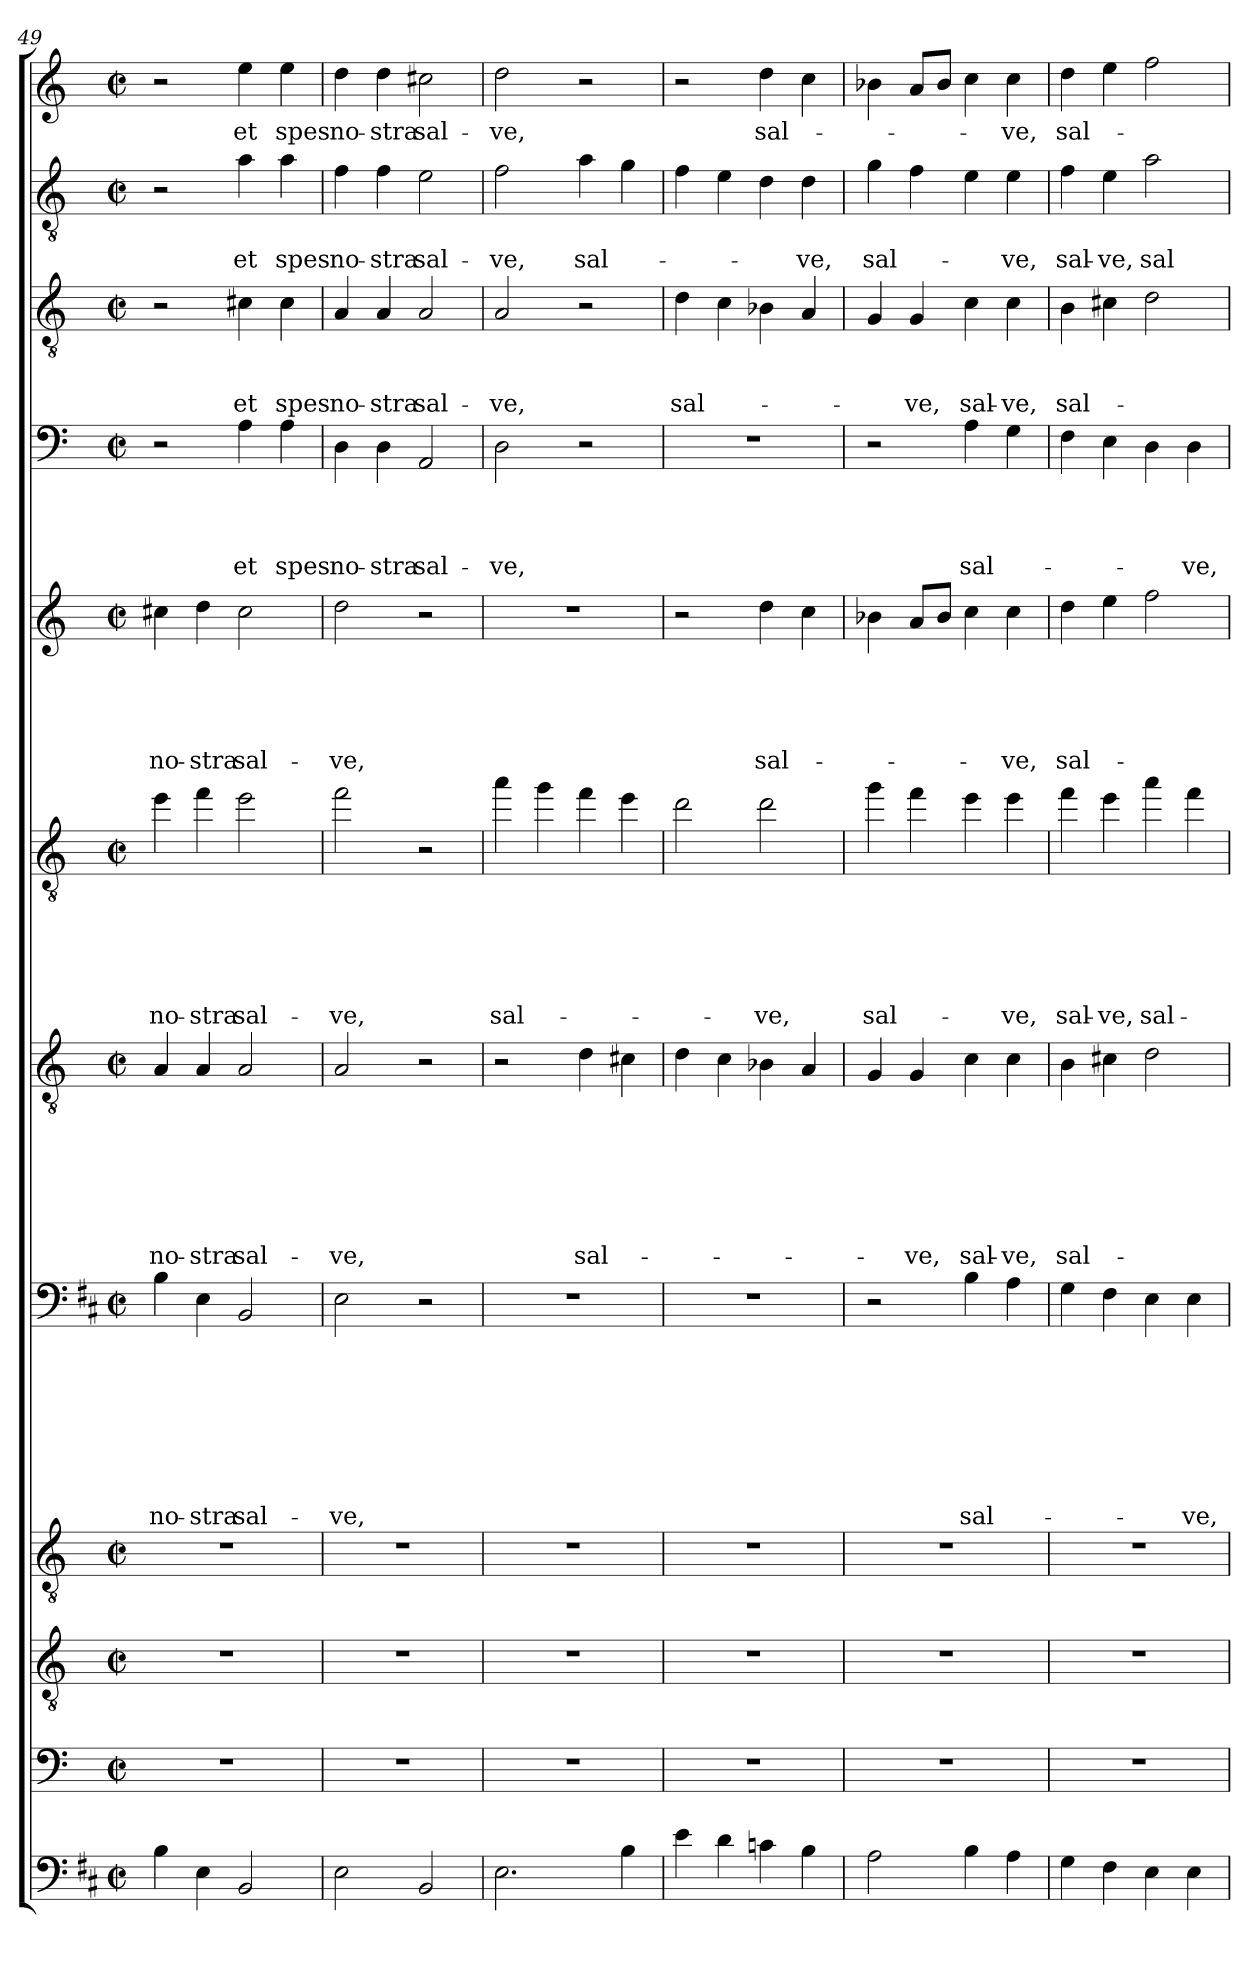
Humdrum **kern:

**kern	**kern	**kern	**kern	**kern	**text	**text	**text	**text	**text	**text	**text	**text	**kern	**text	**text	**text	**text	**text	**text	**text	**kern	**text	**text	**text	**text	**text	**text	**kern	**text	**text	**text	**text	**text	**kern	**text	**text	**text	**text	**kern	**text	**text	**text	**kern	**text	**text	**kern	**text
*part12	*part11	*part10	*part9	*part8	*part8	*part8	*part8	*part8	*part8	*part8	*part8	*part8	*part7	*part7	*part7	*part7	*part7	*part7	*part7	*part7	*part6	*part6	*part6	*part6	*part6	*part6	*part6	*part5	*part5	*part5	*part5	*part5	*part5	*part4	*part4	*part4	*part4	*part4	*part3	*part3	*part3	*part3	*part2	*part2	*part2	*part1	*part1
*staff12	*staff11	*staff10	*staff9	*staff8	*staff8	*staff8	*staff8	*staff8	*staff8	*staff8	*staff8	*staff8	*staff7	*staff7	*staff7	*staff7	*staff7	*staff7	*staff7	*staff7	*staff6	*staff6	*staff6	*staff6	*staff6	*staff6	*staff6	*staff5	*staff5	*staff5	*staff5	*staff5	*staff5	*staff4	*staff4	*staff4	*staff4	*staff4	*staff3	*staff3	*staff3	*staff3	*staff2	*staff2	*staff2	*staff1	*staff1
*I'Cl	*	*	*	*	*	*	*	*	*	*	*	*	*	*	*	*	*	*	*	*	*	*	*	*	*	*	*	*	*	*	*	*	*	*	*	*	*	*	*	*	*	*	*	*	*	*	*
*clefF4	*clefF4	*clefGv2	*clefGv2	*clefF4	*	*	*	*	*	*	*	*	*clefGv2	*	*	*	*	*	*	*	*clefGv2	*	*	*	*	*	*	*clefG2	*	*	*	*	*	*clefF4	*	*	*	*	*clefGv2	*	*	*	*clefGv2	*	*	*clefG2	*
*ITrd1c2	*	*	*	*ITrd1c2	*	*	*	*	*	*	*	*	*	*	*	*	*	*	*	*	*ITrd8c14	*	*	*	*	*	*	*	*	*	*	*	*	*	*	*	*	*	*	*	*	*	*	*	*	*	*
*k[]	*k[]	*k[]	*k[]	*k[]	*	*	*	*	*	*	*	*	*k[]	*	*	*	*	*	*	*	*k[]	*	*	*	*	*	*	*k[]	*	*	*	*	*	*k[]	*	*	*	*	*k[]	*	*	*	*k[]	*	*	*k[]	*
*C:	*C:	*C:	*C:	*C:	*	*	*	*	*	*	*	*	*C:	*	*	*	*	*	*	*	*C:	*	*	*	*	*	*	*C:	*	*	*	*	*	*C:	*	*	*	*	*C:	*	*	*	*C:	*	*	*C:	*
*M2/2	*M2/2	*M2/2	*M2/2	*M2/2	*	*	*	*	*	*	*	*	*M2/2	*	*	*	*	*	*	*	*M2/2	*	*	*	*	*	*	*M2/2	*	*	*	*	*	*M2/2	*	*	*	*	*M2/2	*	*	*	*M2/2	*	*	*M2/2	*
*met(c|)	*met(c|)	*met(c|)	*met(c|)	*met(c|)	*	*	*	*	*	*	*	*	*met(c|)	*	*	*	*	*	*	*	*met(c|)	*	*	*	*	*	*	*met(c|)	*	*	*	*	*	*met(c|)	*	*	*	*	*met(c|)	*	*	*	*met(c|)	*	*	*met(c|)	*
=49	=49	=49	=49	=49	=49	=49	=49	=49	=49	=49	=49	=49	=49	=49	=49	=49	=49	=49	=49	=49	=49	=49	=49	=49	=49	=49	=49	=49	=49	=49	=49	=49	=49	=49	=49	=49	=49	=49	=49	=49	=49	=49	=49	=49	=49	=49	=49
!	!	!	!	!	!	!	!	!	!	!	!	!LO:LY:b	!	!	!	!	!	!	!	!LO:LY:b	!	!	!	!	!	!	!LO:LY:b	!	!	!	!	!	!LO:LY:b	!	!	!	!	!	!	!	!	!	!	!	!	!	!
4A\	1r	1r	1r	4A\	.	.	.	.	.	.	.	no-	4A/	.	.	.	.	.	.	no-	4e\	.	.	.	.	.	no-	4cc#X\	.	.	.	.	no-	2r	.	.	.	.	2r	.	.	.	2r	.	.	2r	.
!	!	!	!	!	!	!	!	!	!	!	!	!LO:LY:b	!	!	!	!	!	!	!	!LO:LY:b	!	!	!	!	!	!	!LO:LY:b	!	!	!	!	!	!LO:LY:b	!	!	!	!	!	!	!	!	!	!	!	!	!	!
4D\	.	.	.	4D\	.	.	.	.	.	.	.	-stra	4A/	.	.	.	.	.	.	-stra	4f\	.	.	.	.	.	-stra	4dd\	.	.	.	.	-stra	.	.	.	.	.	.	.	.	.	.	.	.	.	.
!	!	!	!	!	!	!	!	!	!	!	!	!LO:LY:b	!	!	!	!	!	!	!	!LO:LY:b	!	!	!	!	!	!	!LO:LY:b	!	!	!	!	!	!LO:LY:b	!	!	!	!	!LO:LY:b	!	!	!	!LO:LY:b	!	!	!LO:LY:b	!	!LO:LY:b
2AA/	.	.	.	2AA/	.	.	.	.	.	.	.	sal-	2A/	.	.	.	.	.	.	sal-	2e\	.	.	.	.	.	sal-	2cc#\	.	.	.	.	sal-	4A\	.	.	.	et	4c#X\	.	.	et	4a\	.	et	4ee\	et
!	!	!	!	!	!	!	!	!	!	!	!	!	!	!	!	!	!	!	!	!	!	!	!	!	!	!	!	!	!	!	!	!	!	!	!	!	!	!LO:LY:b	!	!	!	!LO:LY:b	!	!	!LO:LY:b	!	!LO:LY:b
.	.	.	.	.	.	.	.	.	.	.	.	.	.	.	.	.	.	.	.	.	.	.	.	.	.	.	.	.	.	.	.	.	.	4A\	.	.	.	spes	4c#\	.	.	spes	4a\	.	spes	4ee\	spes
=50	=50	=50	=50	=50	=50	=50	=50	=50	=50	=50	=50	=50	=50	=50	=50	=50	=50	=50	=50	=50	=50	=50	=50	=50	=50	=50	=50	=50	=50	=50	=50	=50	=50	=50	=50	=50	=50	=50	=50	=50	=50	=50	=50	=50	=50	=50	=50
!	!	!	!	!	!	!	!	!	!	!	!	!LO:LY:b	!	!	!	!	!	!	!	!LO:LY:b	!	!	!	!	!	!	!LO:LY:b	!	!	!	!	!	!LO:LY:b	!	!	!	!	!LO:LY:b	!	!	!	!LO:LY:b	!	!	!LO:LY:b	!	!LO:LY:b
2D\	1r	1r	1r	2D\	.	.	.	.	.	.	.	-ve,	2A/	.	.	.	.	.	.	-ve,	2f\	.	.	.	.	.	-ve,	2dd\	.	.	.	.	-ve,	4D\	.	.	.	no-	4A/	.	.	no-	4f\	.	no-	4dd\	no-
!	!	!	!	!	!	!	!	!	!	!	!	!	!	!	!	!	!	!	!	!	!	!	!	!	!	!	!	!	!	!	!	!	!	!	!	!	!	!LO:LY:b	!	!	!	!LO:LY:b	!	!	!LO:LY:b	!	!LO:LY:b
.	.	.	.	.	.	.	.	.	.	.	.	.	.	.	.	.	.	.	.	.	.	.	.	.	.	.	.	.	.	.	.	.	.	4D\	.	.	.	-stra	4A/	.	.	-stra	4f\	.	-stra	4dd\	-stra
!	!	!	!	!	!	!	!	!	!	!	!	!	!	!	!	!	!	!	!	!	!	!	!	!	!	!	!	!	!	!	!	!	!	!	!	!	!	!LO:LY:b	!	!	!	!LO:LY:b	!	!	!LO:LY:b	!	!LO:LY:b
2AA/	.	.	.	2r	.	.	.	.	.	.	.	.	2r	.	.	.	.	.	.	.	2r	.	.	.	.	.	.	2r	.	.	.	.	.	2AA/	.	.	.	sal-	2A/	.	.	sal-	2e\	.	sal-	2cc#X\	sal-
=51	=51	=51	=51	=51	=51	=51	=51	=51	=51	=51	=51	=51	=51	=51	=51	=51	=51	=51	=51	=51	=51	=51	=51	=51	=51	=51	=51	=51	=51	=51	=51	=51	=51	=51	=51	=51	=51	=51	=51	=51	=51	=51	=51	=51	=51	=51	=51
!	!	!	!	!	!	!	!	!	!	!	!	!	!	!	!	!	!	!	!	!	!	!	!	!	!	!	!LO:LY:b	!	!	!	!	!	!	!	!	!	!	!LO:LY:b	!	!	!	!LO:LY:b	!	!	!LO:LY:b	!	!LO:LY:b
2.D\	1r	1r	1r	1r	.	.	.	.	.	.	.	.	2r	.	.	.	.	.	.	.	4a\	.	.	.	.	.	sal-	1r	.	.	.	.	.	2D\	.	.	.	-ve,	2A/	.	.	-ve,	2f\	.	-ve,	2dd\	-ve,
.	.	.	.	.	.	.	.	.	.	.	.	.	.	.	.	.	.	.	.	.	4g\	.	.	.	.	.	.	.	.	.	.	.	.	.	.	.	.	.	.	.	.	.	.	.	.	.	.
!	!	!	!	!	!	!	!	!	!	!	!	!	!	!	!	!	!	!	!	!LO:LY:b	!	!	!	!	!	!	!	!	!	!	!	!	!	!	!	!	!	!	!	!	!	!	!	!	!LO:LY:b	!	!
.	.	.	.	.	.	.	.	.	.	.	.	.	4d\	.	.	.	.	.	.	sal-	4f\	.	.	.	.	.	.	.	.	.	.	.	.	2r	.	.	.	.	2r	.	.	.	4a\	.	sal-	2r	.
4A\	.	.	.	.	.	.	.	.	.	.	.	.	4c#X\	.	.	.	.	.	.	.	4e\	.	.	.	.	.	.	.	.	.	.	.	.	.	.	.	.	.	.	.	.	.	4g\	.	.	.	.
!!LO:PB:g=z
=52	=52	=52	=52	=52	=52	=52	=52	=52	=52	=52	=52	=52	=52	=52	=52	=52	=52	=52	=52	=52	=52	=52	=52	=52	=52	=52	=52	=52	=52	=52	=52	=52	=52	=52	=52	=52	=52	=52	=52	=52	=52	=52	=52	=52	=52	=52	=52
!	!	!	!	!	!	!	!	!	!	!	!	!	!	!	!	!	!	!	!	!	!	!	!	!	!	!	!	!	!	!	!	!	!	!	!	!	!	!	!	!	!	!LO:LY:b	!	!	!	!	!
4d\	1r	1r	1r	1r	.	.	.	.	.	.	.	.	4d\	.	.	.	.	.	.	.	2d\	.	.	.	.	.	.	2r	.	.	.	.	.	1r	.	.	.	.	4d\	.	.	sal-	4f\	.	.	2r	.
4c\	.	.	.	.	.	.	.	.	.	.	.	.	4c\	.	.	.	.	.	.	.	.	.	.	.	.	.	.	.	.	.	.	.	.	.	.	.	.	.	4c\	.	.	.	4e\	.	.	.	.
!	!	!	!	!	!	!	!	!	!	!	!	!	!	!	!	!	!	!	!	!	!	!	!	!	!	!	!LO:LY:b	!	!	!	!	!	!LO:LY:b	!	!	!	!	!	!	!	!	!	!	!	!	!	!LO:LY:b
4B-X\	.	.	.	.	.	.	.	.	.	.	.	.	4B-X\	.	.	.	.	.	.	.	2d\	.	.	.	.	.	-ve,	4dd\	.	.	.	.	sal-	.	.	.	.	.	4B-X\	.	.	.	4d\	.	.	4dd\	sal-
!	!	!	!	!	!	!	!	!	!	!	!	!	!	!	!	!	!	!	!	!	!	!	!	!	!	!	!	!	!	!	!	!	!	!	!	!	!	!	!	!	!	!	!	!	!LO:LY:b	!	!
4A\	.	.	.	.	.	.	.	.	.	.	.	.	4A/	.	.	.	.	.	.	.	.	.	.	.	.	.	.	4cc\	.	.	.	.	.	.	.	.	.	.	4A/	.	.	.	4d\	.	-ve,	4cc\	.
=53	=53	=53	=53	=53	=53	=53	=53	=53	=53	=53	=53	=53	=53	=53	=53	=53	=53	=53	=53	=53	=53	=53	=53	=53	=53	=53	=53	=53	=53	=53	=53	=53	=53	=53	=53	=53	=53	=53	=53	=53	=53	=53	=53	=53	=53	=53	=53
!	!	!	!	!	!	!	!	!	!	!	!	!	!	!	!	!	!	!	!	!	!	!	!	!	!	!	!LO:LY:b	!	!	!	!	!	!	!	!	!	!	!	!	!	!	!	!	!	!LO:LY:b	!	!
2G\	1r	1r	1r	2r	.	.	.	.	.	.	.	.	4G/	.	.	.	.	.	.	.	4g\	.	.	.	.	.	sal-	4b-X\	.	.	.	.	.	2r	.	.	.	.	4G/	.	.	.	4g\	.	sal-	4b-X\	.
!	!	!	!	!	!	!	!	!	!	!	!	!	!	!	!	!	!	!	!	!LO:LY:b	!	!	!	!	!	!	!	!	!	!	!	!	!	!	!	!	!	!	!	!	!	!LO:LY:b	!	!	!	!	!
.	.	.	.	.	.	.	.	.	.	.	.	.	4G/	.	.	.	.	.	.	-ve,	4f\	.	.	.	.	.	.	8a/L	.	.	.	.	.	.	.	.	.	.	4G/	.	.	-ve,	4f\	.	.	8a/L	.
.	.	.	.	.	.	.	.	.	.	.	.	.	.	.	.	.	.	.	.	.	.	.	.	.	.	.	.	8b-/J	.	.	.	.	.	.	.	.	.	.	.	.	.	.	.	.	.	8b-/J	.
!	!	!	!	!	!	!	!	!	!	!	!	!LO:LY:b	!	!	!	!	!	!	!	!LO:LY:b	!	!	!	!	!	!	!	!	!	!	!	!	!	!	!	!	!	!LO:LY:b	!	!	!	!LO:LY:b	!	!	!	!	!
4A\	.	.	.	4A\	.	.	.	.	.	.	.	sal-	4c\	.	.	.	.	.	.	sal-	4e\	.	.	.	.	.	.	4cc\	.	.	.	.	.	4A\	.	.	.	sal-	4c\	.	.	sal-	4e\	.	.	4cc\	.
!	!	!	!	!	!	!	!	!	!	!	!	!	!	!	!	!	!	!	!	!LO:LY:b	!	!	!	!	!	!	!LO:LY:b	!	!	!	!	!	!LO:LY:b	!	!	!	!	!	!	!	!	!LO:LY:b	!	!	!LO:LY:b	!	!LO:LY:b
4G\	.	.	.	4G\	.	.	.	.	.	.	.	.	4c\	.	.	.	.	.	.	-ve,	4e\	.	.	.	.	.	-ve,	4cc\	.	.	.	.	-ve,	4G\	.	.	.	.	4c\	.	.	-ve,	4e\	.	-ve,	4cc\	-ve,
=54	=54	=54	=54	=54	=54	=54	=54	=54	=54	=54	=54	=54	=54	=54	=54	=54	=54	=54	=54	=54	=54	=54	=54	=54	=54	=54	=54	=54	=54	=54	=54	=54	=54	=54	=54	=54	=54	=54	=54	=54	=54	=54	=54	=54	=54	=54	=54
!	!	!	!	!	!	!	!	!	!	!	!	!	!	!	!	!	!	!	!	!LO:LY:b	!	!	!	!	!	!	!LO:LY:b	!	!	!	!	!	!LO:LY:b	!	!	!	!	!	!	!	!	!LO:LY:b	!	!	!LO:LY:b	!	!LO:LY:b
4F\	1r	1r	1r	4F\	.	.	.	.	.	.	.	.	4B\	.	.	.	.	.	.	sal-	4f\	.	.	.	.	.	sal-	4dd\	.	.	.	.	sal-	4F\	.	.	.	.	4B\	.	.	sal-	4f\	.	sal-	4dd\	sal-
!	!	!	!	!	!	!	!	!	!	!	!	!	!	!	!	!	!	!	!	!	!	!	!	!	!	!	!LO:LY:b	!	!	!	!	!	!	!	!	!	!	!	!	!	!	!	!	!	!LO:LY:b	!	!
4E\	.	.	.	4E\	.	.	.	.	.	.	.	.	4c#X\	.	.	.	.	.	.	.	4e\	.	.	.	.	.	-ve,	4ee\	.	.	.	.	.	4E\	.	.	.	.	4c#X\	.	.	.	4e\	.	-ve,	4ee\	.
!	!	!	!	!	!	!	!	!	!	!	!	!	!	!	!	!	!	!	!	!	!	!	!	!	!	!	!LO:LY:b	!	!	!	!	!	!	!	!	!	!	!	!	!	!	!	!	!	!LO:LY:b	!	!
4D\	.	.	.	4D\	.	.	.	.	.	.	.	.	2d\	.	.	.	.	.	.	.	4a\	.	.	.	.	.	sal-	2ff\	.	.	.	.	.	4D\	.	.	.	.	2d\	.	.	.	2a\	.	sal-	2ff\	.
!	!	!	!	!	!	!	!	!	!	!	!	!LO:LY:b	!	!	!	!	!	!	!	!	!	!	!	!	!	!	!	!	!	!	!	!	!	!	!	!	!	!LO:LY:b	!	!	!	!	!	!	!	!	!
4D\	.	.	.	4D\	.	.	.	.	.	.	.	-ve,	.	.	.	.	.	.	.	.	4f\	.	.	.	.	.	.	.	.	.	.	.	.	4D\	.	.	.	-ve,	.	.	.	.	.	.	.	.	.
=	=	=	=	=	=	=	=	=	=	=	=	=	=	=	=	=	=	=	=	=	=	=	=	=	=	=	=	=	=	=	=	=	=	=	=	=	=	=	=	=	=	=	=	=	=	=	=
*-	*-	*-	*-	*-	*-	*-	*-	*-	*-	*-	*-	*-	*-	*-	*-	*-	*-	*-	*-	*-	*-	*-	*-	*-	*-	*-	*-	*-	*-	*-	*-	*-	*-	*-	*-	*-	*-	*-	*-	*-	*-	*-	*-	*-	*-	*-	*-
